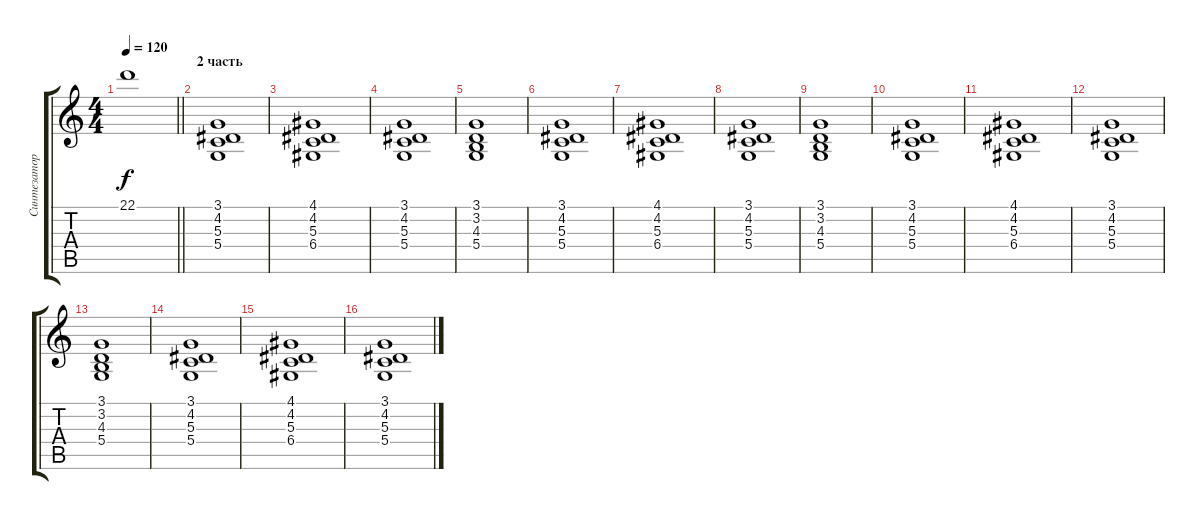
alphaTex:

\track ("Синтезатор" "Синтезатор") {instrument stringensemble1}
\staff {score tabs}
\tuning (E4 B3 G3 D3 A2 E2) {hide}
\ts (4 4)
\tempo 120
\clef g2
\barLineRight lightlight
\ks c
22.1.1{dy f} |
\section ("" "2 часть")
(3.1 4.2 5.3 5.4).1 |
(4.1 4.2 5.3 6.4).1 |
(3.1 4.2 5.3 5.4).1 |
(3.1 3.2 4.3 5.4).1 |
(3.1 4.2 5.3 5.4).1 |
(4.1 4.2 5.3 6.4).1 |
(3.1 4.2 5.3 5.4).1 |
(3.1 3.2 4.3 5.4).1 |
(3.1 4.2 5.3 5.4).1 |
(4.1 4.2 5.3 6.4).1 |
(3.1 4.2 5.3 5.4).1 |
(3.1 3.2 4.3 5.4).1 |
(3.1 4.2 5.3 5.4).1 |
(4.1 4.2 5.3 6.4).1 |
(3.1 4.2 5.3 5.4).1
